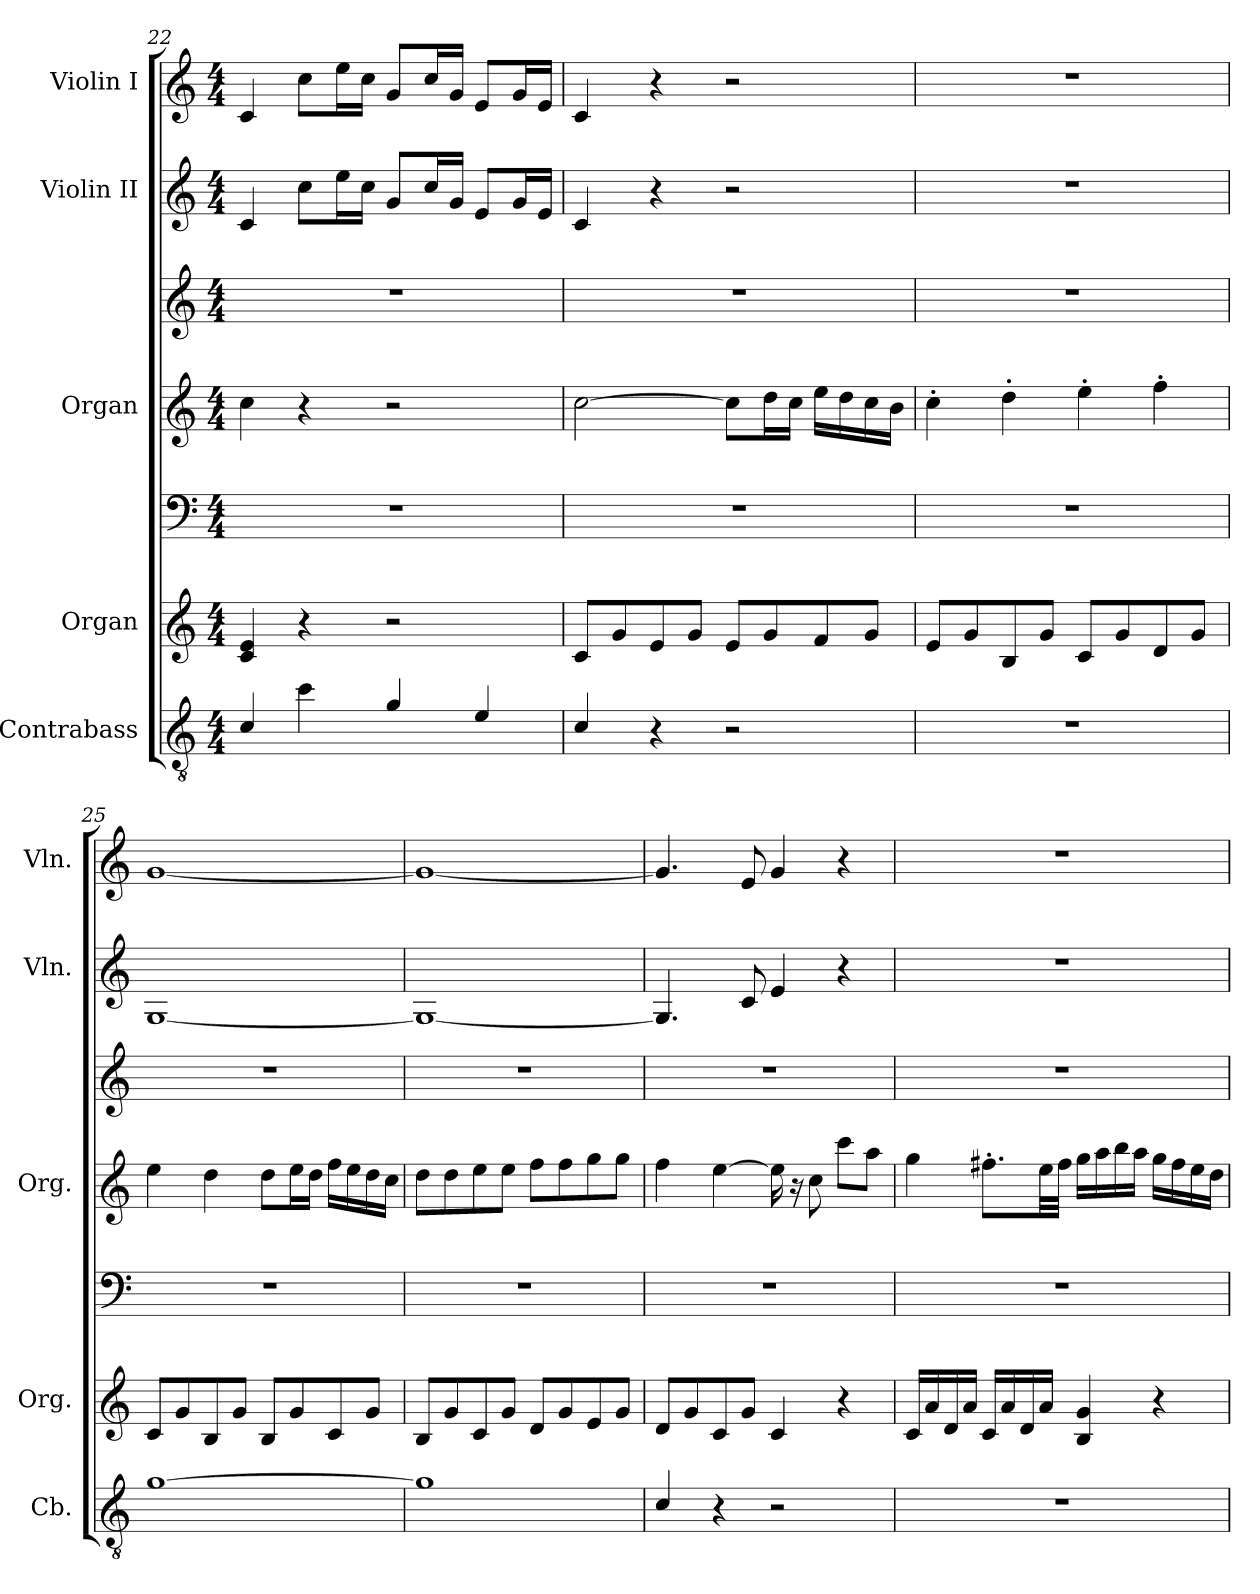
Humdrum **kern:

**kern	**kern	**kern	**kern	**kern	**kern	**kern
*part5	*part4	*part4	*part3	*part3	*part2	*part1
*staff7	*staff6	*staff5	*staff4	*staff3	*staff2	*staff1
*I"Contrabass	*I"Organ	*	*I"Organ	*	*I"Violin II	*I"Violin I
*I'Cb.	*I'Org.	*	*I'Org.	*	*I'Vln.	*I'Vln.
!!LO:PB:g=z
*clefGv2	*clefG2	*clefF4	*clefG2	*clefG2	*clefG2	*clefG2
*ITrd7c12	*	*	*	*	*	*
*k[]	*k[]	*k[]	*k[]	*k[]	*k[]	*k[]
*M4/4	*M4/4	*M4/4	*M4/4	*M4/4	*M4/4	*M4/4
=22	=22	=22	=22	=22	=22	=22
4C/	4c/ 4e/	1r	4cc\	1r	4c/	4c/
4c\	4r	.	4r	.	8cc\L	8cc\L
.	.	.	.	.	16ee\L	16ee\L
.	.	.	.	.	16cc\JJ	16cc\JJ
4G/	2r	.	2r	.	8g/L	8g/L
.	.	.	.	.	16cc/L	16cc/L
.	.	.	.	.	16g/JJ	16g/JJ
4E/	.	.	.	.	8e/L	8e/L
.	.	.	.	.	16g/L	16g/L
.	.	.	.	.	16e/JJ	16e/JJ
=23	=23	=23	=23	=23	=23	=23
4C/	8c/L	1r	[2cc\	1r	4c/	4c/
.	8g/	.	.	.	.	.
4r	8e/	.	.	.	4r	4r
.	8g/J	.	.	.	.	.
2r	8e/L	.	8cc\L]	.	2r	2r
.	8g/	.	16dd\L	.	.	.
.	.	.	16cc\JJ	.	.	.
.	8f/	.	16ee\LL	.	.	.
.	.	.	16dd\	.	.	.
.	8g/J	.	16cc\	.	.	.
.	.	.	16b\JJ	.	.	.
=24	=24	=24	=24	=24	=24	=24
1r	8e/L	1r	4cc'\	1r	1r	1r
.	8g/	.	.	.	.	.
.	8B/	.	4dd'\	.	.	.
.	8g/J	.	.	.	.	.
.	8c/L	.	4ee'\	.	.	.
.	8g/	.	.	.	.	.
.	8d/	.	4ff'\	.	.	.
.	8g/J	.	.	.	.	.
=25	=25	=25	=25	=25	=25	=25
[1G	8c/L	1r	4ee\	1r	[1G	[1g
.	8g/	.	.	.	.	.
.	8B/	.	4dd\	.	.	.
.	8g/J	.	.	.	.	.
.	8B/L	.	8dd\L	.	.	.
.	8g/	.	16ee\L	.	.	.
.	.	.	16dd\JJ	.	.	.
.	8c/	.	16ff\LL	.	.	.
.	.	.	16ee\	.	.	.
.	8g/J	.	16dd\	.	.	.
.	.	.	16cc\JJ	.	.	.
!!LO:PB:g=z
=26	=26	=26	=26	=26	=26	=26
1G]	8B/L	1r	8dd\L	1r	1G_	1g_
.	8g/	.	8dd\	.	.	.
.	8c/	.	8ee\	.	.	.
.	8g/J	.	8ee\J	.	.	.
.	8d/L	.	8ff\L	.	.	.
.	8g/	.	8ff\	.	.	.
.	8e/	.	8gg\	.	.	.
.	8g/J	.	8gg\J	.	.	.
=27	=27	=27	=27	=27	=27	=27
4C/	8d/L	1r	4ff\	1r	4.G/]	4.g/]
.	8g/	.	.	.	.	.
4r	8c/	.	[4ee\	.	.	.
.	8g/J	.	.	.	8c/	8e/
2r	4c/	.	16ee\]	.	4e/	4g/
.	.	.	16r	.	.	.
.	.	.	8cc\	.	.	.
.	4r	.	8ccc\L	.	4r	4r
.	.	.	8aa\J	.	.	.
=28	=28	=28	=28	=28	=28	=28
1r	16c/LL	1r	4gg\	1r	1r	1r
.	16a/	.	.	.	.	.
.	16d/	.	.	.	.	.
.	16a/JJ	.	.	.	.	.
.	16c/LL	.	8.ff#X'\L	.	.	.
.	16a/	.	.	.	.	.
.	16d/	.	.	.	.	.
.	16a/JJ	.	32ee\LL	.	.	.
.	.	.	32ff#\JJJ	.	.	.
.	4B/ 4g/	.	16gg\LL	.	.	.
.	.	.	16aa\	.	.	.
.	.	.	16bb\	.	.	.
.	.	.	16aa\JJ	.	.	.
.	4r	.	16gg\LL	.	.	.
.	.	.	16ff#\	.	.	.
.	.	.	16ee\	.	.	.
.	.	.	16dd\JJ	.	.	.
=	=	=	=	=	=	=
*-	*-	*-	*-	*-	*-	*-
